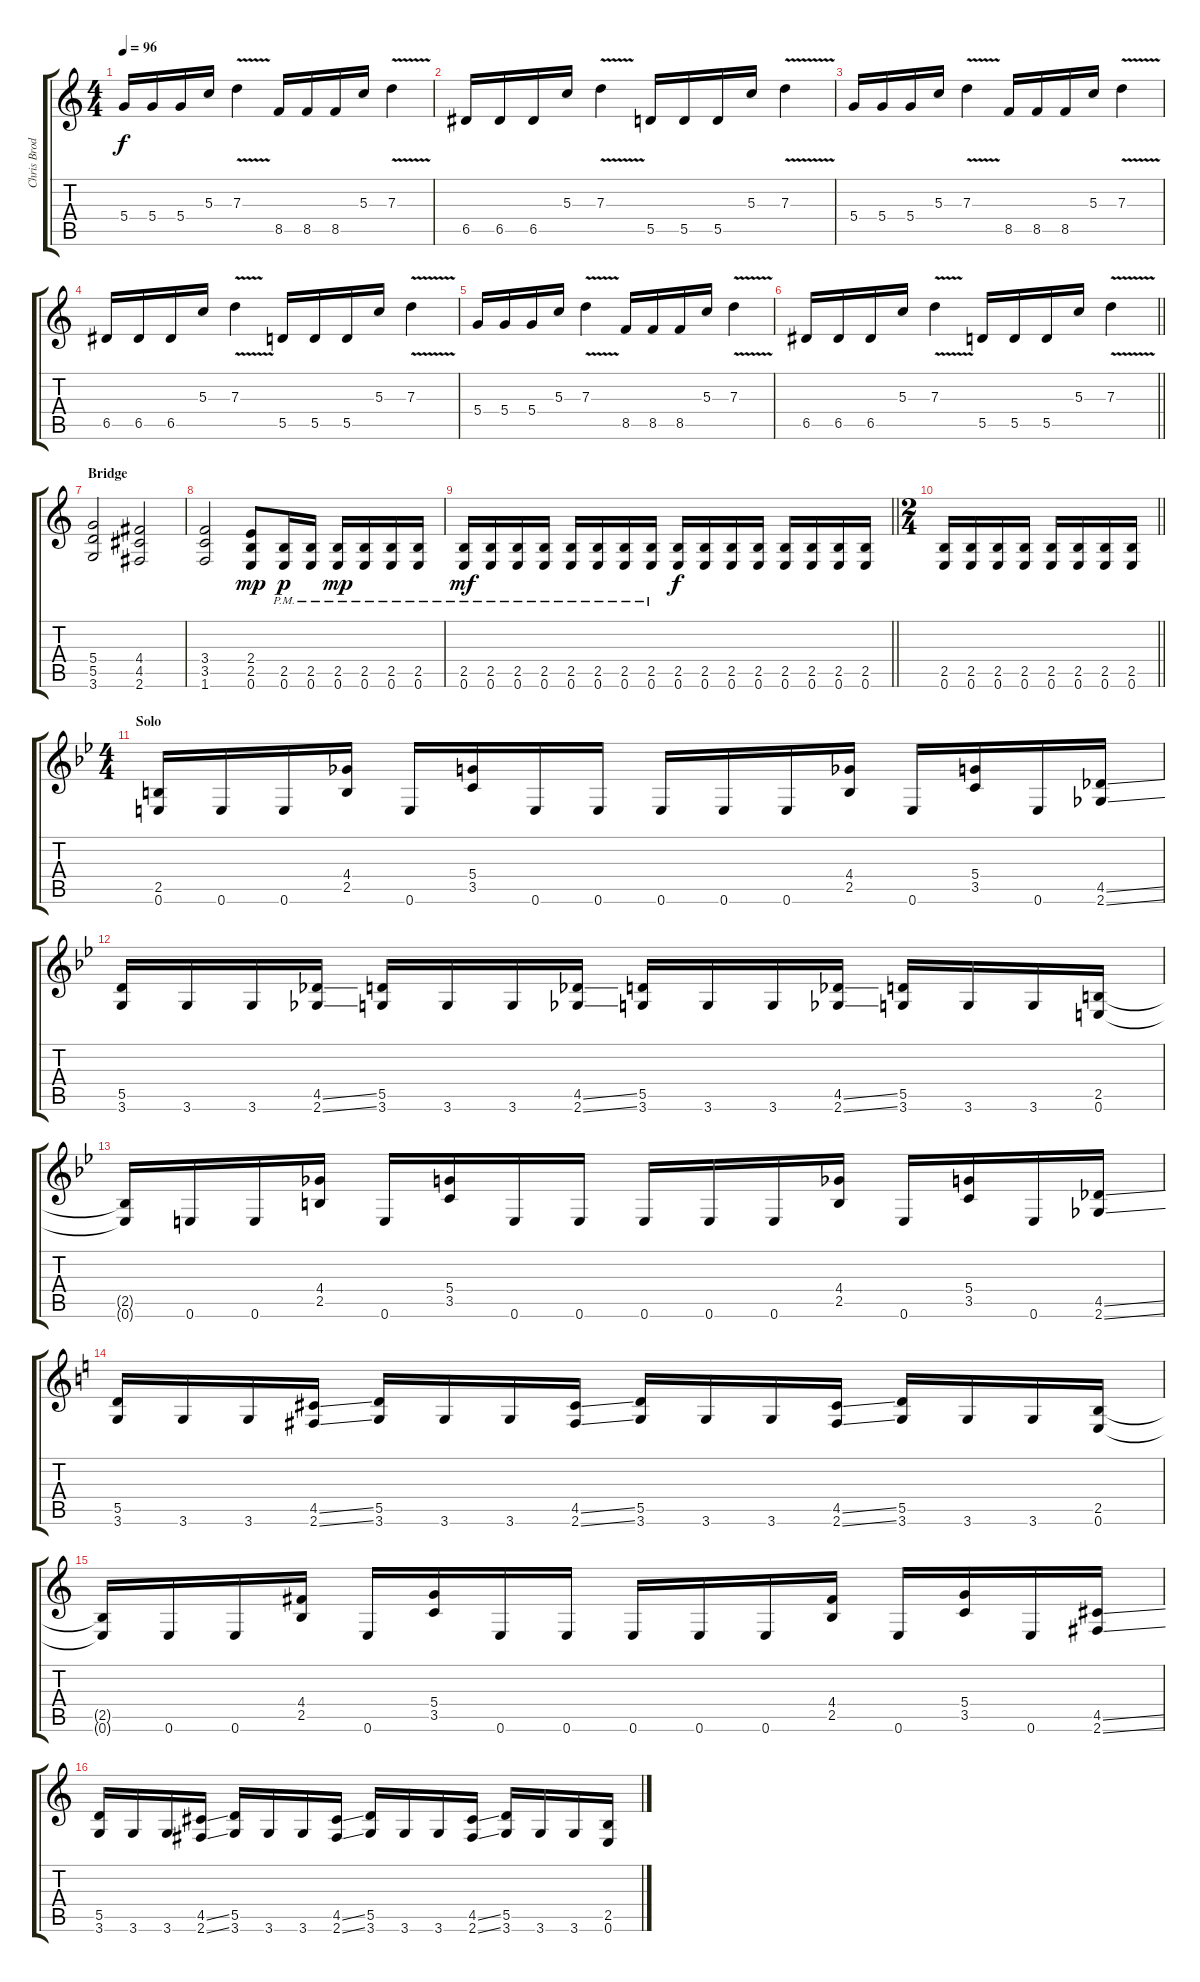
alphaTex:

\track ("Chris Broderick" "Chris Brod") {instrument distortionguitar}
\staff {score tabs}
\tuning (E4 B3 G3 D3 A2 E2) {hide}
\ts (4 4)
\tempo 96
\clef g2
\ks c
5.4.16{dy f} 5.4.16 5.4.16 5.3.16 7.3{v}.4 8.5.16 8.5.16 8.5.16 5.3.16 7.3{v}.4 |
6.5.16 6.5.16 6.5.16 5.3.16 7.3{v}.4 5.5.16 5.5.16 5.5.16 5.3.16 7.3{v}.4 |
5.4.16 5.4.16 5.4.16 5.3.16 7.3{v}.4 8.5.16 8.5.16 8.5.16 5.3.16 7.3{v}.4 |
6.5.16 6.5.16 6.5.16 5.3.16 7.3{v}.4 5.5.16 5.5.16 5.5.16 5.3.16 7.3{v}.4 |
5.4.16 5.4.16 5.4.16 5.3.16 7.3{v}.4 8.5.16 8.5.16 8.5.16 5.3.16 7.3{v}.4 |
\barLineRight lightlight
6.5.16 6.5.16 6.5.16 5.3.16 7.3{v}.4 5.5.16 5.5.16 5.5.16 5.3.16 7.3{v}.4 |
\section ("" "Bridge")
(5.4 5.5 3.6).2 (4.4 4.5 2.6).2 |
(3.4 3.5 1.6).2 (2.4 2.5 0.6).8{dy mp} (2.5{pm} 0.6{pm}).16{dy p} (2.5{pm} 0.6{pm}).16 (2.5{pm} 0.6{pm}).16{dy mp} (2.5{pm} 0.6{pm}).16 (2.5{pm} 0.6{pm}).16 (2.5{pm} 0.6{pm}).16 |
\barLineRight lightlight
(2.5{pm} 0.6{pm}).16{dy mf} (2.5{pm} 0.6{pm}).16 (2.5{pm} 0.6{pm}).16 (2.5{pm} 0.6{pm}).16 (2.5{pm} 0.6{pm}).16 (2.5{pm} 0.6{pm}).16 (2.5{pm} 0.6{pm}).16 (2.5{pm} 0.6{pm}).16 (2.5 0.6).16{dy f} (2.5 0.6).16 (2.5 0.6).16 (2.5 0.6).16 (2.5 0.6).16 (2.5 0.6).16 (2.5 0.6).16 (2.5 0.6).16 |
\ts (2 4)
\barLineRight lightlight
(2.5 0.6).16 (2.5 0.6).16 (2.5 0.6).16 (2.5 0.6).16 (2.5 0.6).16 (2.5 0.6).16 (2.5 0.6).16 (2.5 0.6).16 |
\ts (4 4)
\section ("" "Solo ")
\ks bb
(2.5 0.6).16 0.6.16 0.6.16 (4.4 2.5).16 0.6.16 (5.4 3.5).16 0.6.16 0.6.16 0.6.16 0.6.16 0.6.16 (4.4 2.5).16 0.6.16 (5.4 3.5).16 0.6.16 (4.5{ss} 2.6{ss}).16 |
(5.5 3.6).16 3.6.16 3.6.16 (4.5{ss} 2.6{ss}).16 (5.5 3.6).16 3.6.16 3.6.16 (4.5{ss} 2.6{ss}).16 (5.5 3.6).16 3.6.16 3.6.16 (4.5{ss} 2.6{ss}).16 (5.5 3.6).16 3.6.16 3.6.16 (2.5 0.6).16 |
(2.5{t} 0.6{t}).16 0.6.16 0.6.16 (4.4 2.5).16 0.6.16 (5.4 3.5).16 0.6.16 0.6.16 0.6.16 0.6.16 0.6.16 (4.4 2.5).16 0.6.16 (5.4 3.5).16 0.6.16 (4.5{ss} 2.6{ss}).16 |
\ks c
(5.5 3.6).16 3.6.16 3.6.16 (4.5{ss} 2.6{ss}).16 (5.5 3.6).16 3.6.16 3.6.16 (4.5{ss} 2.6{ss}).16 (5.5 3.6).16 3.6.16 3.6.16 (4.5{ss} 2.6{ss}).16 (5.5 3.6).16 3.6.16 3.6.16 (2.5 0.6).16 |
(2.5{t} 0.6{t}).16 0.6.16 0.6.16 (4.4 2.5).16 0.6.16 (5.4 3.5).16 0.6.16 0.6.16 0.6.16 0.6.16 0.6.16 (4.4 2.5).16 0.6.16 (5.4 3.5).16 0.6.16 (4.5{ss} 2.6{ss}).16 |
(5.5 3.6).16 3.6.16 3.6.16 (4.5{ss} 2.6{ss}).16 (5.5 3.6).16 3.6.16 3.6.16 (4.5{ss} 2.6{ss}).16 (5.5 3.6).16 3.6.16 3.6.16 (4.5{ss} 2.6{ss}).16 (5.5 3.6).16 3.6.16 3.6.16 (2.5 0.6).16
